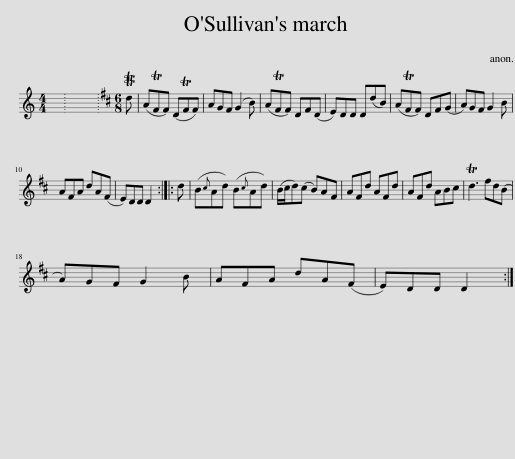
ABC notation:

X:1
L:1/8
M:4/4
I:linebreak $
K:C
V:1 treble
V:1
 x8 | x8 |[K:D][M:6/8] Td | (ATFF) (DTFF) | AGF (G2 B) | %5
 (ATFF) DF(D | E)DD D(dB) | (ATFF) DF(G | A)GF G2 B |$ AFA dA(F | %10
 E)DD D2 :: d | (B{c}Ad) (B{c}Ad) | (B/c/d)(c B)AF | AFd AFd | %15
 AFd ABc | Td3 fd(B |$ A)GF G2 B | AFA dA(F | E)DD D2 :| %20
